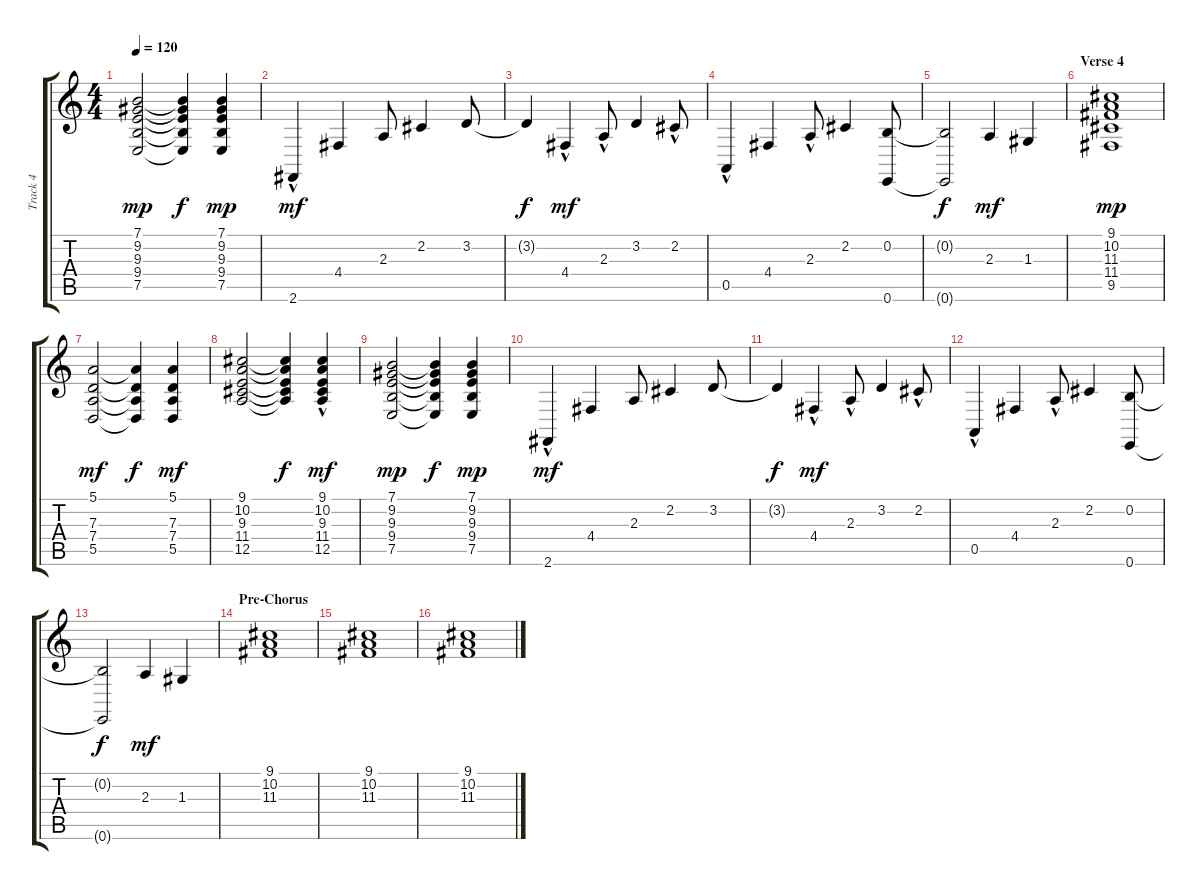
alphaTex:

\track ("Track 4" "Track 4") {instrument brightacousticpiano}
\staff {score tabs}
\tuning (E4 B3 G3 D3 A2 E2) {hide}
\ts (4 4)
\tempo 120
\clef g2
\ks c
(7.1 9.2 9.3 9.4 7.5).2{dy mp} (7.1{t} 9.2{t} 9.3{t} 9.4{t} 7.5{t}).4{dy f} (7.1 9.2 9.3 9.4 7.5).4{dy mp} |
2.6{hac}.4{dy mf} 4.4.4 2.3.8 2.2.4 3.2.8 |
3.2{t}.4{dy f} 4.4{hac}.4{dy mf} 2.3{hac}.8 3.2.4 2.2{hac}.8 |
0.5{hac}.4 4.4.4 2.3{hac}.8 2.2.4 (0.2 0.6).8 |
(0.2{t} 0.6{t}).2{dy f} 2.3.4{dy mf} 1.3.4 |
\section ("" "Verse 4")
(9.1 10.2 11.3 11.4 9.5).1{dy mp} |
(5.1 7.3 7.4 5.5).2{dy mf} (5.1{t} 7.3{t} 7.4{t} 5.5{t}).4{dy f} (5.1 7.3 7.4 5.5).4{dy mf} |
(9.1 10.2 9.3 11.4 12.5).2 (9.1{t} 10.2{t} 9.3{t} 11.4{t} 12.5{t}).4{dy f} (9.1{hac} 10.2{hac} 9.3{hac} 11.4 12.5{hac}).4{dy mf} |
(7.1 9.2 9.3 9.4 7.5).2{dy mp} (7.1{t} 9.2{t} 9.3{t} 9.4{t} 7.5{t}).4{dy f} (7.1 9.2 9.3 9.4 7.5).4{dy mp} |
2.6{hac}.4{dy mf} 4.4.4 2.3.8 2.2.4 3.2.8 |
3.2{t}.4{dy f} 4.4{hac}.4{dy mf} 2.3{hac}.8 3.2.4 2.2{hac}.8 |
0.5{hac}.4 4.4.4 2.3{hac}.8 2.2.4 (0.2 0.6).8 |
(0.2{t} 0.6{t}).2{dy f} 2.3.4{dy mf} 1.3.4 |
\section ("" "Pre-Chorus")
(9.1 10.2 11.3).1 |
(9.1 10.2 11.3).1 |
(9.1 10.2 11.3).1
